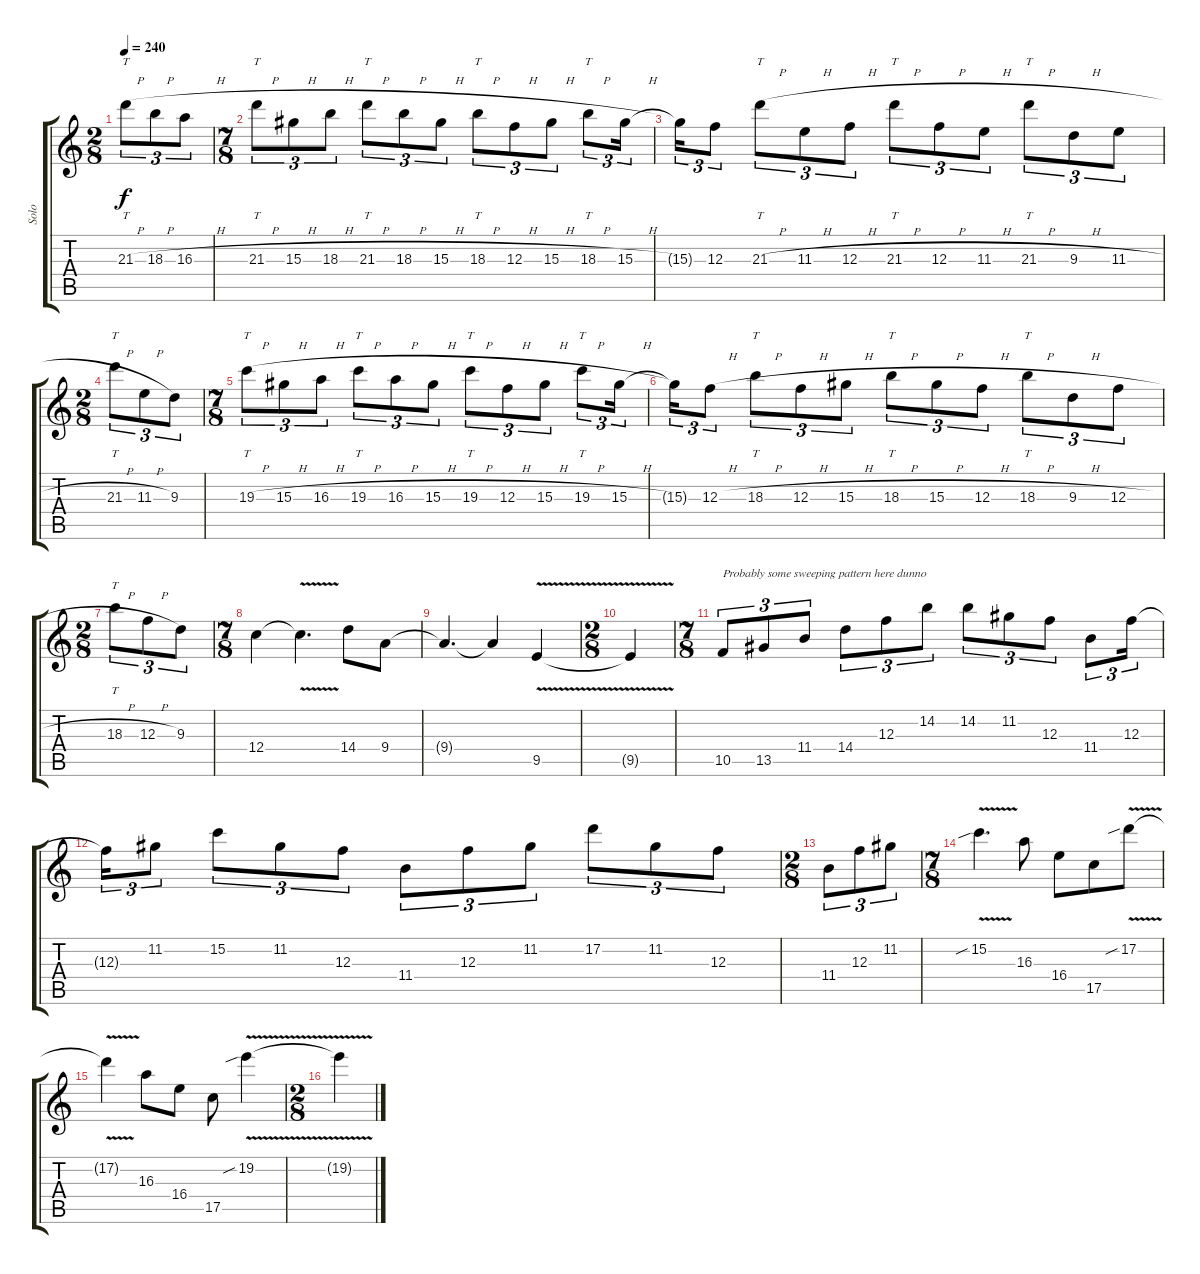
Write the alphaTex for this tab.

\track ("Solo" "Solo") {instrument distortionguitar}
\staff {score tabs}
\tuning (D4 A3 F3 C3 G2 D2) {hide}
\ts (2 8)
\tempo 240
\clef g2
\ks c
21.3{h}.8{tt tu (3 2) dy f} 18.3{h}.8{tu (3 2)} 16.3{h}.8{tu (3 2)} |
\ts (7 8)
21.3{h}.8{tt tu (3 2)} 15.3{h}.8{tu (3 2)} 18.3{h}.8{tu (3 2)} 21.3{h}.8{tt tu (3 2)} 18.3{h}.8{tu (3 2)} 15.3{h}.8{tu (3 2)} 18.3{h}.8{tt tu (3 2)} 12.3{h}.8{tu (3 2)} 15.3{h}.8{tu (3 2)} 18.3{h}.8{tt tu (3 2)} 15.3{h}.16{tu (3 2)} |
15.3{t}.16{tu (3 2)} 12.3.8{tu (3 2)} 21.3{h}.8{tt tu (3 2)} 11.3{h}.8{tu (3 2)} 12.3{h}.8{tu (3 2)} 21.3{h}.8{tt tu (3 2)} 12.3{h}.8{tu (3 2)} 11.3{h}.8{tu (3 2)} 21.3{h}.8{tt tu (3 2)} 9.3{h}.8{tu (3 2)} 11.3{h}.8{tu (3 2)} |
\ts (2 8)
21.3{h}.8{tt tu (3 2)} 11.3{h}.8{tu (3 2)} 9.3.8{tu (3 2)} |
\ts (7 8)
19.3{h}.8{tt tu (3 2)} 15.3{h}.8{tu (3 2)} 16.3{h}.8{tu (3 2)} 19.3{h}.8{tt tu (3 2)} 16.3{h}.8{tu (3 2)} 15.3{h}.8{tu (3 2)} 19.3{h}.8{tt tu (3 2)} 12.3{h}.8{tu (3 2)} 15.3{h}.8{tu (3 2)} 19.3{h}.8{tt tu (3 2)} 15.3{h}.16{tu (3 2)} |
15.3{t}.16{tu (3 2)} 12.3{h}.8{tu (3 2)} 18.3{h}.8{tt tu (3 2)} 12.3{h}.8{tu (3 2)} 15.3{h}.8{tu (3 2)} 18.3{h}.8{tt tu (3 2)} 15.3{h}.8{tu (3 2)} 12.3{h}.8{tu (3 2)} 18.3{h}.8{tt tu (3 2)} 9.3{h}.8{tu (3 2)} 12.3{h}.8{tu (3 2)} |
\ts (2 8)
18.3{h}.8{tt tu (3 2)} 12.3{h}.8{tu (3 2)} 9.3.8{tu (3 2)} |
\ts (7 8)
12.4.4 12.4{v t}.4{d} 14.4.8 9.4.8 |
9.4{t}.4{d} 9.4{t}.4 9.5{v}.4 |
\ts (2 8)
9.5{t}.4 |
\ts (7 8)
10.5.8{tu (3 2) txt "Probably some sweeping pattern here dunno"} 13.5.8{tu (3 2)} 11.4.8{tu (3 2)} 14.4.8{tu (3 2)} 12.3.8{tu (3 2)} 14.2.8{tu (3 2)} 14.2.8{tu (3 2)} 11.2.8{tu (3 2)} 12.3.8{tu (3 2)} 11.4.8{tu (3 2)} 12.3.16{tu (3 2)} |
12.3{t}.16{tu (3 2)} 11.2.8{tu (3 2)} 15.2.8{tu (3 2)} 11.2.8{tu (3 2)} 12.3.8{tu (3 2)} 11.4.8{tu (3 2)} 12.3.8{tu (3 2)} 11.2.8{tu (3 2)} 17.2.8{tu (3 2)} 11.2.8{tu (3 2)} 12.3.8{tu (3 2)} |
\ts (2 8)
11.4.8{tu (3 2)} 12.3.8{tu (3 2)} 11.2.8{tu (3 2)} |
\ts (7 8)
15.2{v sib}.4{d} 16.3.8 16.4.8 17.5.8 17.2{v sib}.8 |
17.2{t}.4 16.3.8 16.4.8 17.5.8 19.2{v sib}.4 |
\ts (2 8)
19.2{t}.4
